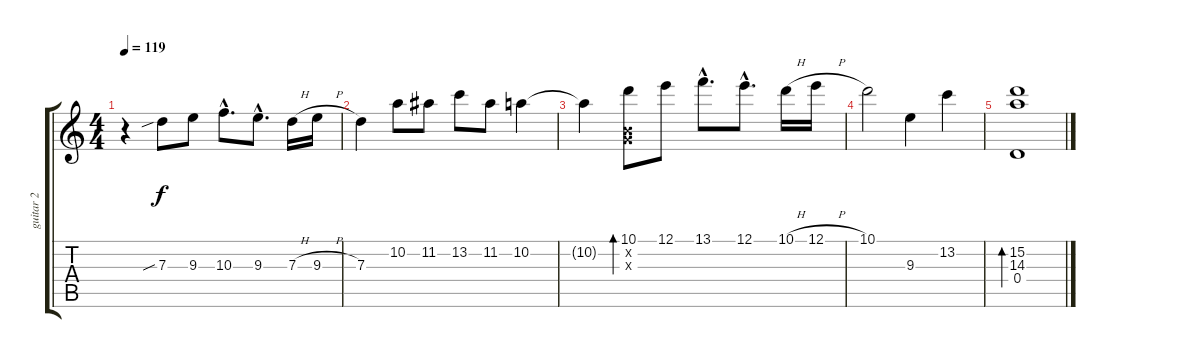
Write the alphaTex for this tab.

\track ("guitar 2" "guitar 2") {instrument electricguitarclean}
\staff {score tabs}
\tuning (E4 B3 G3 D3 A2 E2) {hide}
\ts (4 4)
\tempo 119
\clef g2
\ks c
r.4{dy f} 7.3{sib}.8 9.3.8 10.3{hac}.8{d} 9.3{hac}.8{d} 7.3{h}.16 9.3{h}.16 |
7.3.4 10.2.8 11.2.8 13.2.8 11.2.8 10.2.4 |
10.2{t}.4 (10.1 0.2{x} 0.3{x}).8{bd 240} 12.1.8 13.1{hac}.8{d} 12.1{hac}.8{d} 10.1{h}.16 12.1{h}.16 |
10.1.2 9.3.4 13.2.4 |
(15.2 14.3 0.4).1{bd 240}
